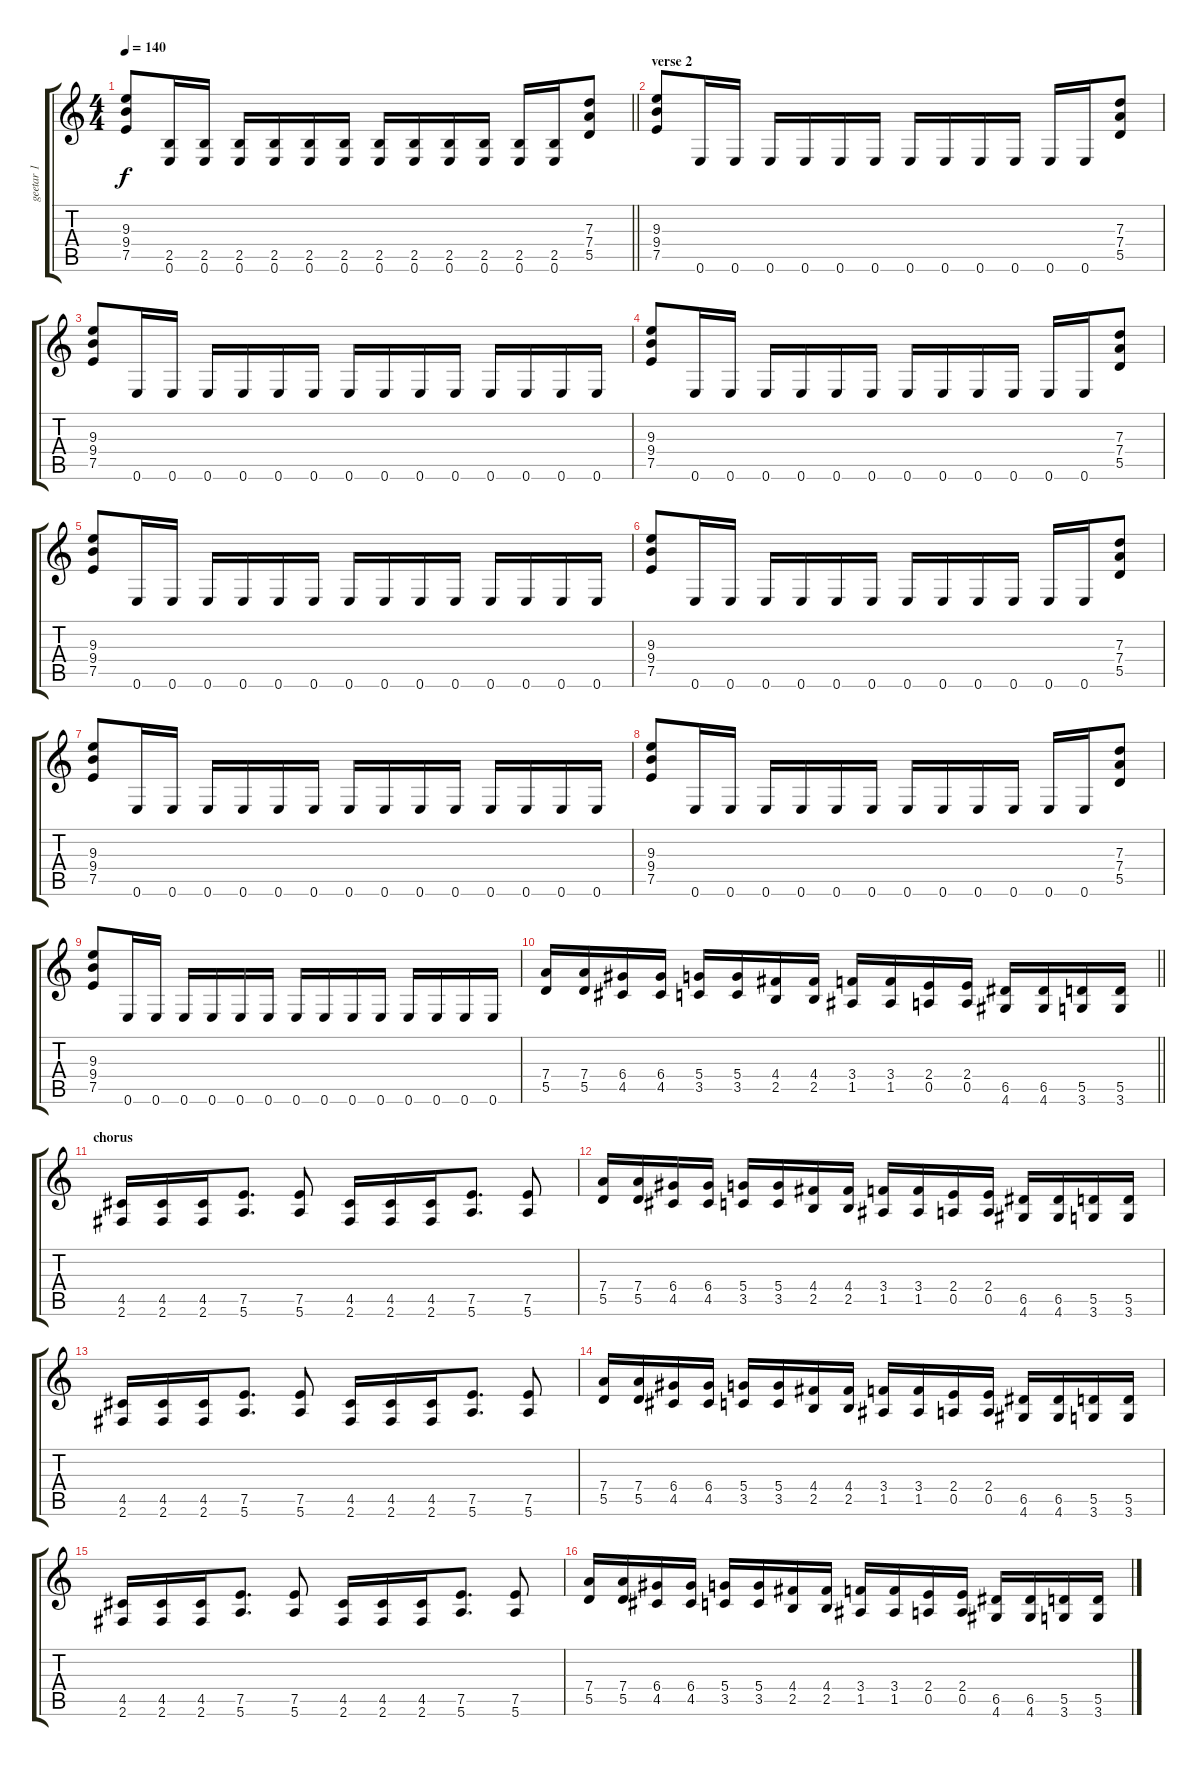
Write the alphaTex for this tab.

\track ("geetar 1" "geetar 1") {instrument distortionguitar}
\staff {score tabs}
\tuning (E4 B3 G3 D3 A2 E2) {hide}
\ts (4 4)
\tempo 140
\clef g2
\barLineRight lightlight
\ks c
(9.3 9.4 7.5).8{dy f} (2.5 0.6).16 (2.5 0.6).16 (2.5 0.6).16 (2.5 0.6).16 (2.5 0.6).16 (2.5 0.6).16 (2.5 0.6).16 (2.5 0.6).16 (2.5 0.6).16 (2.5 0.6).16 (2.5 0.6).16 (2.5 0.6).16 (7.3 7.4 5.5).8 |
\section ("" "verse 2")
(9.3 9.4 7.5).8 0.6.16 0.6.16 0.6.16 0.6.16 0.6.16 0.6.16 0.6.16 0.6.16 0.6.16 0.6.16 0.6.16 0.6.16 (7.3 7.4 5.5).8 |
(9.3 9.4 7.5).8 0.6.16 0.6.16 0.6.16 0.6.16 0.6.16 0.6.16 0.6.16 0.6.16 0.6.16 0.6.16 0.6.16 0.6.16 0.6.16 0.6.16 |
(9.3 9.4 7.5).8 0.6.16 0.6.16 0.6.16 0.6.16 0.6.16 0.6.16 0.6.16 0.6.16 0.6.16 0.6.16 0.6.16 0.6.16 (7.3 7.4 5.5).8 |
(9.3 9.4 7.5).8 0.6.16 0.6.16 0.6.16 0.6.16 0.6.16 0.6.16 0.6.16 0.6.16 0.6.16 0.6.16 0.6.16 0.6.16 0.6.16 0.6.16 |
(9.3 9.4 7.5).8 0.6.16 0.6.16 0.6.16 0.6.16 0.6.16 0.6.16 0.6.16 0.6.16 0.6.16 0.6.16 0.6.16 0.6.16 (7.3 7.4 5.5).8 |
(9.3 9.4 7.5).8 0.6.16 0.6.16 0.6.16 0.6.16 0.6.16 0.6.16 0.6.16 0.6.16 0.6.16 0.6.16 0.6.16 0.6.16 0.6.16 0.6.16 |
(9.3 9.4 7.5).8 0.6.16 0.6.16 0.6.16 0.6.16 0.6.16 0.6.16 0.6.16 0.6.16 0.6.16 0.6.16 0.6.16 0.6.16 (7.3 7.4 5.5).8 |
(9.3 9.4 7.5).8 0.6.16 0.6.16 0.6.16 0.6.16 0.6.16 0.6.16 0.6.16 0.6.16 0.6.16 0.6.16 0.6.16 0.6.16 0.6.16 0.6.16 |
\barLineRight lightlight
(7.4 5.5).16 (7.4 5.5).16 (6.4 4.5).16 (6.4 4.5).16 (5.4 3.5).16 (5.4 3.5).16 (4.4 2.5).16 (4.4 2.5).16 (3.4 1.5).16 (3.4 1.5).16 (2.4 0.5).16 (2.4 0.5).16 (6.5 4.6).16 (6.5 4.6).16 (5.5 3.6).16 (5.5 3.6).16 |
\section ("" "chorus")
(4.5 2.6).16 (4.5 2.6).16 (4.5 2.6).16 (7.5 5.6).8{d} (7.5 5.6).8 (4.5 2.6).16 (4.5 2.6).16 (4.5 2.6).16 (7.5 5.6).8{d} (7.5 5.6).8 |
(7.4 5.5).16 (7.4 5.5).16 (6.4 4.5).16 (6.4 4.5).16 (5.4 3.5).16 (5.4 3.5).16 (4.4 2.5).16 (4.4 2.5).16 (3.4 1.5).16 (3.4 1.5).16 (2.4 0.5).16 (2.4 0.5).16 (6.5 4.6).16 (6.5 4.6).16 (5.5 3.6).16 (5.5 3.6).16 |
(4.5 2.6).16 (4.5 2.6).16 (4.5 2.6).16 (7.5 5.6).8{d} (7.5 5.6).8 (4.5 2.6).16 (4.5 2.6).16 (4.5 2.6).16 (7.5 5.6).8{d} (7.5 5.6).8 |
(7.4 5.5).16 (7.4 5.5).16 (6.4 4.5).16 (6.4 4.5).16 (5.4 3.5).16 (5.4 3.5).16 (4.4 2.5).16 (4.4 2.5).16 (3.4 1.5).16 (3.4 1.5).16 (2.4 0.5).16 (2.4 0.5).16 (6.5 4.6).16 (6.5 4.6).16 (5.5 3.6).16 (5.5 3.6).16 |
(4.5 2.6).16 (4.5 2.6).16 (4.5 2.6).16 (7.5 5.6).8{d} (7.5 5.6).8 (4.5 2.6).16 (4.5 2.6).16 (4.5 2.6).16 (7.5 5.6).8{d} (7.5 5.6).8 |
(7.4 5.5).16 (7.4 5.5).16 (6.4 4.5).16 (6.4 4.5).16 (5.4 3.5).16 (5.4 3.5).16 (4.4 2.5).16 (4.4 2.5).16 (3.4 1.5).16 (3.4 1.5).16 (2.4 0.5).16 (2.4 0.5).16 (6.5 4.6).16 (6.5 4.6).16 (5.5 3.6).16 (5.5 3.6).16
